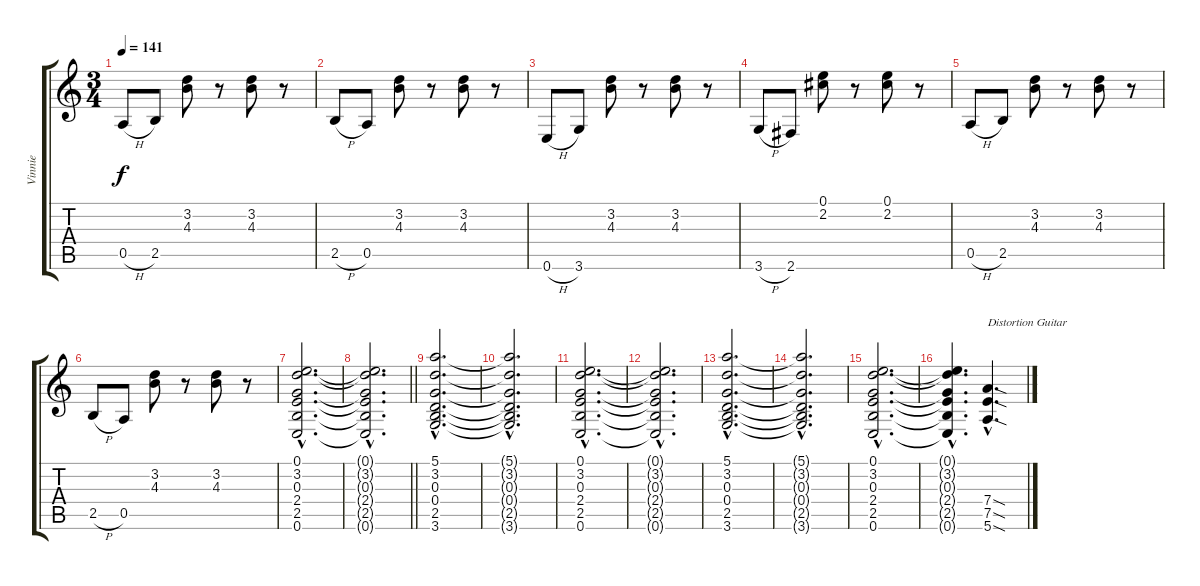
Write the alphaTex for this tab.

\track ("Vinnie" "Vinnie") {instrument distortionguitar}
\staff {score tabs}
\tuning (E4 B3 G3 D3 A2 E2) {hide}
\ts (3 4)
\tempo 141
\clef g2
\ks c
0.5{h}.8{dy f} 2.5.8 (3.2 4.3).8 r.8 (3.2 4.3).8 r.8 |
2.5{h}.8 0.5.8 (3.2 4.3).8 r.8 (3.2 4.3).8 r.8 |
0.6{h}.8 3.6.8 (3.2 4.3).8 r.8 (3.2 4.3).8 r.8 |
3.6{h}.8 2.6.8 (0.1 2.2).8 r.8 (0.1 2.2).8 r.8 |
0.5{h}.8 2.5.8 (3.2 4.3).8 r.8 (3.2 4.3).8 r.8 |
2.5{h}.8 0.5.8 (3.2 4.3).8 r.8 (3.2 4.3).8 r.8 |
(0.1{hac} 3.2{hac} 0.3{hac} 2.4{hac} 2.5{hac} 0.6{hac}).2{d} |
\barLineRight lightlight
(0.1{hac t} 3.2{hac t} 0.3{hac t} 2.4{hac t} 2.5{hac t} 0.6{hac t}).2{d} |
(5.1{hac} 3.2{hac} 0.3{hac} 0.4{hac} 2.5{hac} 3.6{hac}).2{d} |
(5.1{hac t} 3.2{hac t} 0.3{hac t} 0.4{hac t} 2.5{hac t} 3.6{hac t}).2{d} |
(0.1{hac} 3.2{hac} 0.3{hac} 2.4{hac} 2.5{hac} 0.6{hac}).2{d} |
(0.1{hac t} 3.2{hac t} 0.3{hac t} 2.4{hac t} 2.5{hac t} 0.6{hac t}).2{d} |
(5.1{hac} 3.2{hac} 0.3{hac} 0.4{hac} 2.5{hac} 3.6{hac}).2{d} |
(5.1{hac t} 3.2{hac t} 0.3{hac t} 0.4{hac t} 2.5{hac t} 3.6{hac t}).2{d} |
(0.1{hac} 3.2{hac} 0.3{hac} 2.4{hac} 2.5{hac} 0.6{hac}).2{d} |
(0.1{hac t} 3.2{hac t} 0.3{hac t} 2.4{hac t} 2.5{hac t} 0.6{hac t}).4{d} (7.4{sod hac} 7.5{sod hac} 5.6{sod hac}).4{d txt "Distortion Guitar" instrument distortionguitar}
